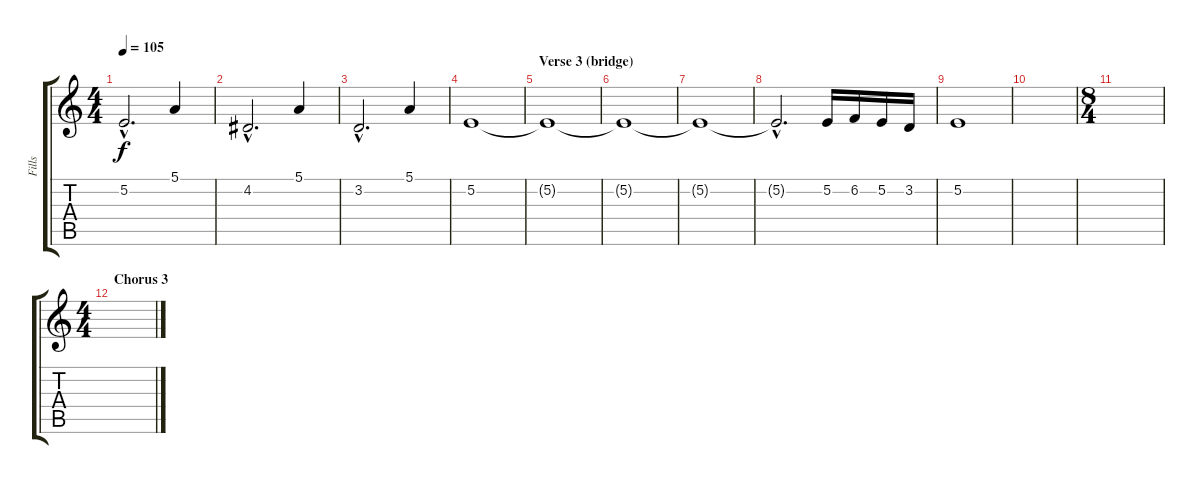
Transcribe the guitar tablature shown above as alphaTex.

\track ("Fills" "Fills") {instrument stringensemble1}
\staff {score tabs}
\tuning (E4 B3 G3 D3 A2 E2) {hide}
\ts (4 4)
\tempo 105
\clef g2
\ks c
5.2{hac}.2{d dy f} 5.1.4 |
4.2{hac}.2{d} 5.1.4 |
3.2{hac}.2{d} 5.1.4 |
5.2.1{volume 8} |
\section ("" "Verse 3 (bridge)")
5.2{t}.1 |
5.2{t}.1 |
5.2{t}.1 |
5.2{hac t}.2{d} 5.2.16 6.2.16 5.2.16 3.2.16 |
5.2.1 |
|
\ts (8 4)
|
\ts (4 4)
\section ("" "Chorus 3")
